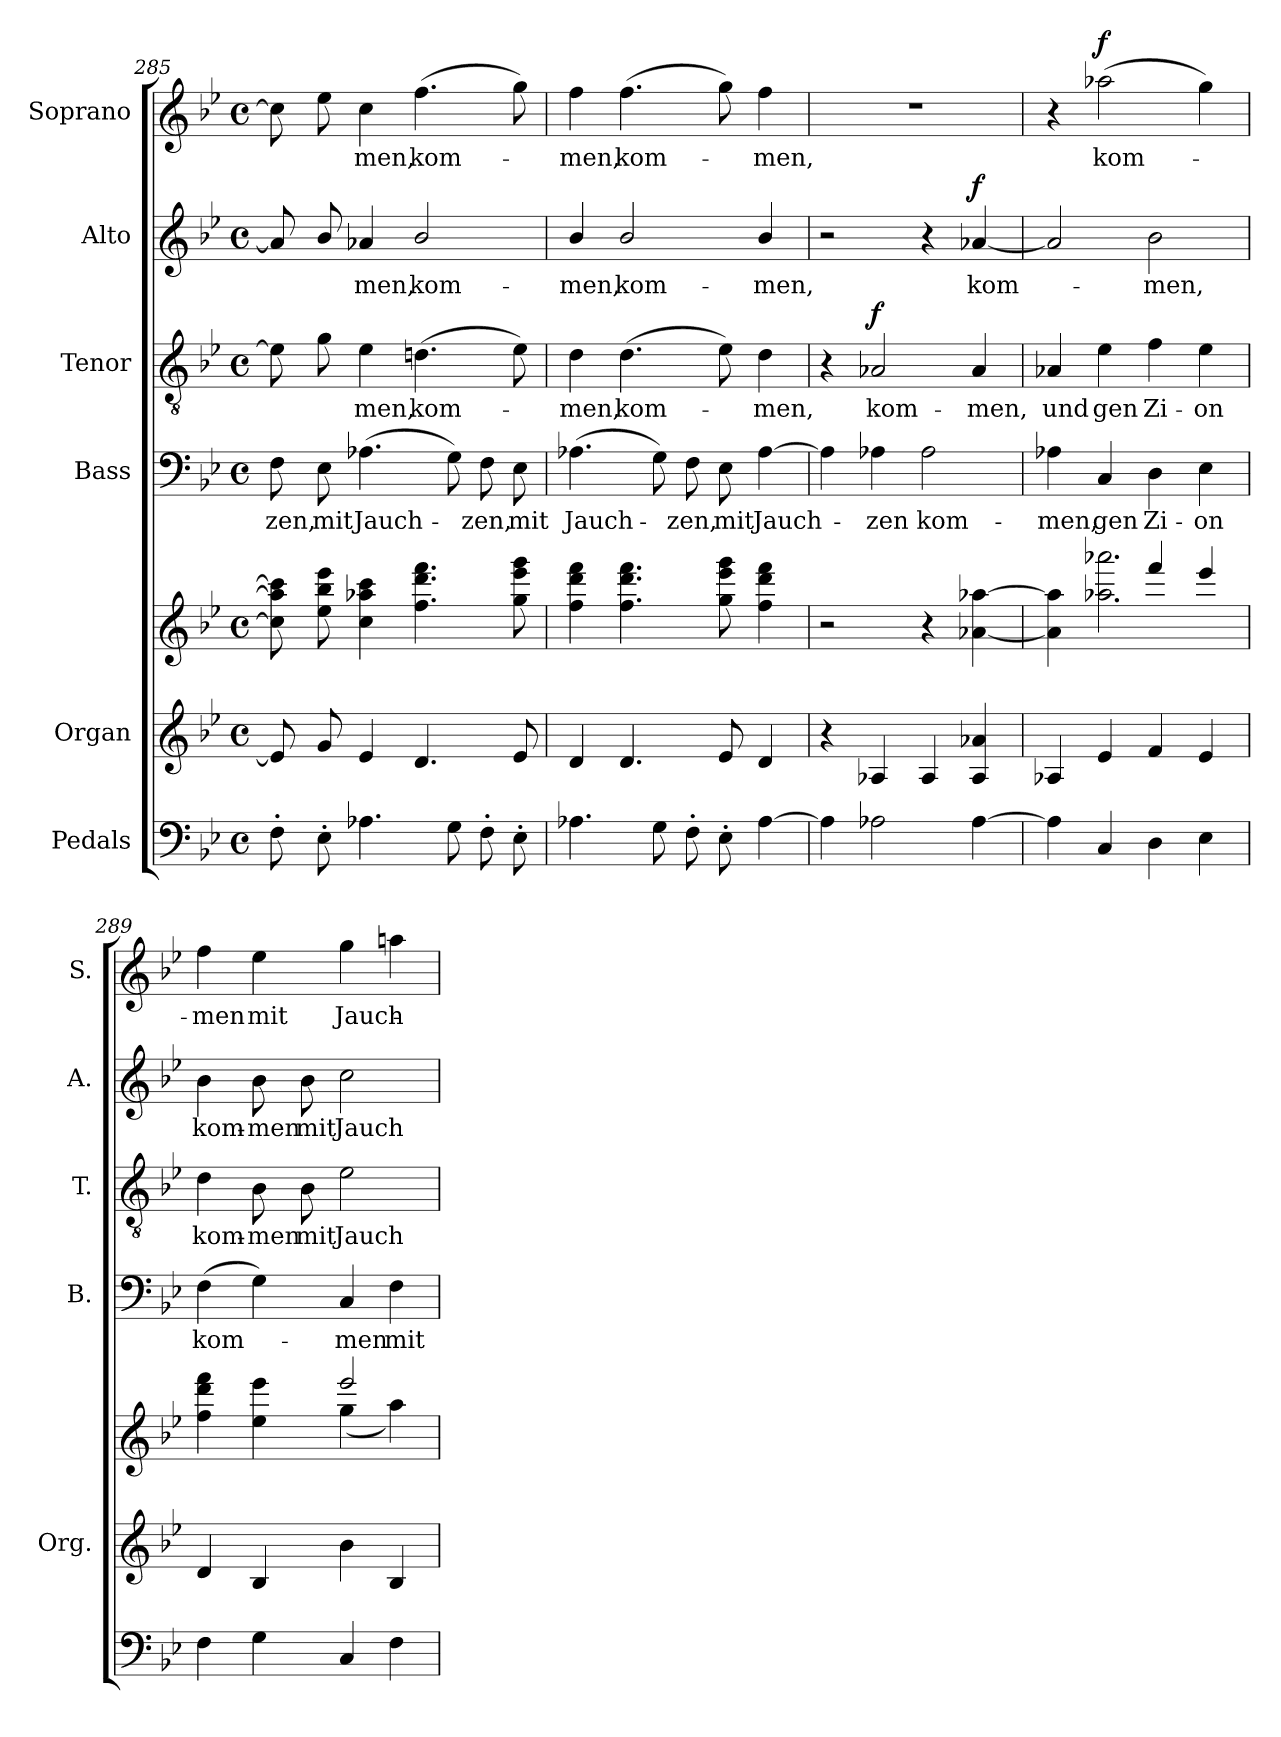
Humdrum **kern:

**kern	**kern	**kern	**kern	**text	**kern	**text	**dynam	**kern	**text	**dynam	**kern	**text	**dynam
*part6	*part5	*part5	*part4	*part4	*part3	*part3	*part3	*part2	*part2	*part2	*part1	*part1	*part1
*staff7	*staff6	*staff5	*staff4	*staff4	*staff3	*staff3	*staff3	*staff2	*staff2	*staff2	*staff1	*staff1	*staff1
*I"Pedals	*I"Organ	*	*I"Bass	*	*I"Tenor	*	*	*I"Alto	*	*	*I"Soprano	*	*
*	*I'Org.	*	*I'B.	*	*I'T.	*	*	*I'A.	*	*	*I'S.	*	*
*clefF4	*clefG2	*clefG2	*clefF4	*	*clefGv2	*	*	*clefG2	*	*	*clefG2	*	*
*	*	*	*	*	*ITrd7c12	*	*	*	*	*	*	*	*
*k[b-e-]	*k[b-e-]	*k[b-e-]	*k[b-e-]	*	*k[b-e-]	*	*	*k[b-e-]	*	*	*k[b-e-]	*	*
*B-:	*B-:	*B-:	*B-:	*	*B-:	*	*	*B-:	*	*	*B-:	*	*
*M4/4	*M4/4	*M4/4	*M4/4	*	*M4/4	*	*	*M4/4	*	*	*M4/4	*	*
*met(c)	*met(c)	*met(c)	*met(c)	*	*met(c)	*	*	*met(c)	*	*	*met(c)	*	*
=285	=285	=285	=285	=285	=285	=285	=285	=285	=285	=285	=285	=285	=285
!	!	!	!	!LO:LY:b:color=#000000	!	!	!	!	!	!	!	!	!
8F'i\	8e-i/]	8cci\] 8aa-i] 8ccci]	8Fi\	-zen,	8E-i\]	.	.	8a-i/]	.	.	8cci\]	.	.
!	!	!	!	!LO:LY:b:color=#000000	!	!	!	!	!	!	!	!	!
8E-'i\	8gi/	8ee-i\ 8bb-i 8eee-i	8E-i\	mit	8Gi\	.	.	8b-i/	.	.	8ee-i\	.	.
!	!	!	!	!LO:LY:b:color=#000000	!	!	!	!	!	!	!	!	!
!	!	!	!	!	!	!LO:LY:b:color=#000000	!	!	!	!	!	!	!
!	!	!	!	!	!	!	!	!	!LO:LY:b:color=#000000	!	!	!	!
!	!	!	!	!	!	!	!	!	!	!	!	!LO:LY:b:color=#000000	!
4.A-Xi\	4e-i/	4cci\ 4aa-Xi 4ccci	(4.A-Xi\	Jauch-	4E-i\	-men,	.	4a-Xi/	-men,	.	4cci\	-men,	.
!	!	!	!	!	!	!LO:LY:b:color=#000000	!	!	!	!	!	!	!
!	!	!	!	!	!	!	!	!	!LO:LY:b:color=#000000	!	!	!	!
!	!	!	!	!	!	!	!	!	!	!	!	!LO:LY:b:color=#000000	!
.	4.di/	4.ffi\ 4.dddi 4.fffi	.	.	(4.Dni\	kom-	.	2b-i/	kom-	.	(4.ffi\	kom-	.
8Gi\	.	.	8Gi\)	.	.	.	.	.	.	.	.	.	.
!	!	!	!	!LO:LY:b:color=#000000	!	!	!	!	!	!	!	!	!
8F'i\	.	.	8Fi\	-zen,	.	.	.	.	.	.	.	.	.
!	!	!	!	!LO:LY:b:color=#000000	!	!	!	!	!	!	!	!	!
8E-'i\	8e-i/	8ggi\ 8eee-i 8gggi	8E-i\	mit	8E-i\)	.	.	.	.	.	8ggi\)	.	.
=286	=286	=286	=286	=286	=286	=286	=286	=286	=286	=286	=286	=286	=286
!	!	!	!	!LO:LY:b:color=#000000	!	!	!	!	!	!	!	!	!
!	!	!	!	!	!	!LO:LY:b:color=#000000	!	!	!	!	!	!	!
!	!	!	!	!	!	!	!	!	!LO:LY:b:color=#000000	!	!	!	!
!	!	!	!	!	!	!	!	!	!	!	!	!LO:LY:b:color=#000000	!
4.A-Xi\	4di/	4ffi\ 4dddi 4fffi	(4.A-Xi\	Jauch-	4Di\	-men,	.	4b-i/	-men,	.	4ffi\	-men,	.
!	!	!	!	!	!	!LO:LY:b:color=#000000	!	!	!	!	!	!	!
!	!	!	!	!	!	!	!	!	!LO:LY:b:color=#000000	!	!	!	!
!	!	!	!	!	!	!	!	!	!	!	!	!LO:LY:b:color=#000000	!
.	4.di/	4.ffi\ 4.dddi 4.fffi	.	.	(4.Di\	kom-	.	2b-i/	kom-	.	(4.ffi\	kom-	.
8Gi\	.	.	8Gi\)	.	.	.	.	.	.	.	.	.	.
!	!	!	!	!LO:LY:b:color=#000000	!	!	!	!	!	!	!	!	!
8F'i\	.	.	8Fi\	-zen,	.	.	.	.	.	.	.	.	.
!	!	!	!	!LO:LY:b:color=#000000	!	!	!	!	!	!	!	!	!
8E-'i\	8e-i/	8ggi\ 8eee-i 8gggi	8E-i\	mit	8E-i\)	.	.	.	.	.	8ggi\)	.	.
!	!	!	!	!LO:LY:b:color=#000000	!	!	!	!	!	!	!	!	!
!	!	!	!	!	!	!LO:LY:b:color=#000000	!	!	!	!	!	!	!
!	!	!	!	!	!	!	!	!	!LO:LY:b:color=#000000	!	!	!	!
!	!	!	!	!	!	!	!	!	!	!	!	!LO:LY:b:color=#000000	!
[4A-i\	4di/	4ffi\ 4dddi 4fffi	[4A-i\	Jauch-	4Di\	-men,	.	4b-i/	-men,	.	4ffi\	-men,	.
=287	=287	=287	=287	=287	=287	=287	=287	=287	=287	=287	=287	=287	=287
4A-i\]	4r	2r	4A-i\]	.	4r	.	.	2r	.	.	1r	.	.
!	!	!	!	!LO:LY:b:color=#000000	!	!	!	!	!	!	!	!	!
!	!	!	!	!	!	!LO:LY:b:color=#000000	!	!	!	!	!	!	!
2A-Xi\	4A-Xi/	.	4A-Xi\	-zen	2AA-Xi/	kom-	f	.	.	.	.	.	.
!	!	!	!	!LO:LY:b:color=#000000	!	!	!	!	!	!	!	!	!
.	4A-i/	4r	2A-i\	kom-	.	.	.	4r	.	.	.	.	.
!	!	!	!	!	!	!LO:LY:b:color=#000000	!	!	!	!	!	!	!
!	!	!	!	!	!	!	!	!	!LO:LY:b:color=#000000	!	!	!	!
[4A-i\	4A-i/ 4a-Xi	[4a-Xi\ [4aa-Xi	.	.	4AA-i/	-men,	.	[4a-Xi/	kom-	f	.	.	.
!!LO:PB:g=z
=288	=288	=288	=288	=288	=288	=288	=288	=288	=288	=288	=288	=288	=288
*	*	*^	*	*	*	*	*	*	*	*	*	*	*
!	!	!	!	!	!LO:LY:b:color=#000000	!	!	!	!	!	!	!	!	!
!	!	!	!	!	!	!	!LO:LY:b:color=#000000	!	!	!	!	!	!	!
4A-i\]	4A-Xi/	2ryy	4a-i\] 4aa-i]	4A-Xi\	-men,	4AA-Xi/	und	.	2a-i/]	.	.	4r	.	.
!	!	!	!	!	!LO:LY:b:color=#000000	!	!	!	!	!	!	!	!	!
!	!	!	!	!	!	!	!LO:LY:b:color=#000000	!	!	!	!	!	!	!
!	!	!	!	!	!	!	!	!	!	!	!	!	!LO:LY:b:color=#000000	!
4Ci/	4e-i/	.	2.aa-Xi\ 2.aaa-Xi	4Ci/	gen	4E-i\	gen	.	.	.	.	(2aa-Xi\	kom-	f
!	!	!	!	!	!LO:LY:b:color=#000000	!	!	!	!	!	!	!	!	!
!	!	!	!	!	!	!	!LO:LY:b:color=#000000	!	!	!	!	!	!	!
!	!	!	!	!	!	!	!	!	!	!LO:LY:b:color=#000000	!	!	!	!
4Di\	4fi/	4fffi/	.	4Di\	Zi-	4Fi\	Zi-	.	2b-i\	-men,	.	.	.	.
!	!	!	!	!	!LO:LY:b:color=#000000	!	!	!	!	!	!	!	!	!
!	!	!	!	!	!	!	!LO:LY:b:color=#000000	!	!	!	!	!	!	!
4E-i\	4e-i/	4eee-i/	.	4E-i\	-on	4E-i\	-on	.	.	.	.	4ggi\)	.	.
=289	=289	=289	=289	=289	=289	=289	=289	=289	=289	=289	=289	=289	=289	=289
!	!	!	!	!	!LO:LY:b:color=#000000	!	!	!	!	!	!	!	!	!
!	!	!	!	!	!	!	!LO:LY:b:color=#000000	!	!	!	!	!	!	!
!	!	!	!	!	!	!	!	!	!	!LO:LY:b:color=#000000	!	!	!	!
!	!	!	!	!	!	!	!	!	!	!	!	!	!LO:LY:b:color=#000000	!
4Fi\	4di/	4ffi\ 4dddi 4fffi	2ryy	(4Fi\	kom-	4Di\	kom-	.	4b-i\	kom-	.	4ffi\	-men	.
!	!	!	!	!	!	!	!LO:LY:b:color=#000000	!	!	!	!	!	!	!
!	!	!	!	!	!	!	!	!	!	!LO:LY:b:color=#000000	!	!	!	!
!	!	!	!	!	!	!	!	!	!	!	!	!	!LO:LY:b:color=#000000	!
4Gi\	4B-i/	4ee-i\ 4eee-i	.	4Gi\)	.	8BB-i\	-men	.	8b-i\	-men	.	4ee-i\	mit	.
!	!	!	!	!	!	!	!LO:LY:b:color=#000000	!	!	!	!	!	!	!
!	!	!	!	!	!	!	!	!	!	!LO:LY:b:color=#000000	!	!	!	!
.	.	.	.	.	.	8BB-i\	mit	.	8b-i\	mit	.	.	.	.
!	!	!	!	!	!LO:LY:b:color=#000000	!	!	!	!	!	!	!	!	!
!	!	!	!	!	!	!	!LO:LY:b:color=#000000	!	!	!	!	!	!	!
!	!	!	!	!	!	!	!	!	!	!LO:LY:b:color=#000000	!	!	!	!
!	!	!	!	!	!	!	!	!	!	!	!	!	!LO:LY:b:color=#000000	!
4Ci/	4b-i\	2eee-i/	(4ggi\	4Ci/	-men	2E-i\	Jauch-	.	2cci\	Jauch-	.	4ggi\	Jauch-	.
!	!	!	!	!	!LO:LY:b:color=#000000	!	!	!	!	!	!	!	!	!
4Fi\	4B-i/	.	4aai\)	4Fi\	mit	.	.	.	.	.	.	4aani\	.	.
*	*	*v	*v	*	*	*	*	*	*	*	*	*	*	*
=	=	=	=	=	=	=	=	=	=	=	=	=	=
*-	*-	*-	*-	*-	*-	*-	*-	*-	*-	*-	*-	*-	*-
